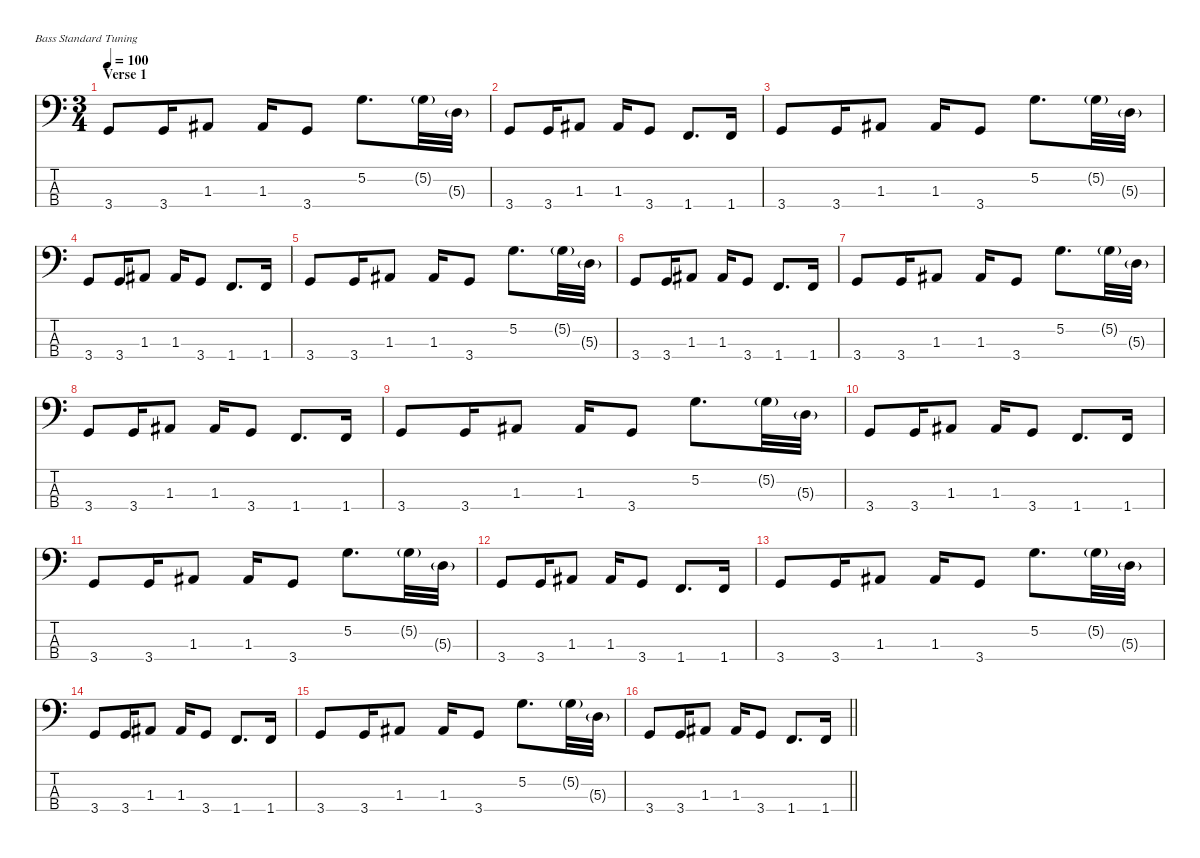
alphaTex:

\defaultSystemsLayout 4
\hideDynamics
\bracketExtendMode nobrackets
\singleTrackTrackNamePolicy hidden
\multiTrackTrackNamePolicy hidden
\firstSystemTrackNameMode fullname
\firstSystemTrackNameOrientation horizontal
\otherSystemsTrackNameOrientation horizontal
\track ("Geezer Butler - Bass" "el.bs.") {defaultSystemsLayout 4 instrument electricbassfinger}
\staff {score tabs}
\tuning (G2 D2 A1 E1)
\ts (3 4)
\section ("" "Verse 1")
\tempo 100
\clef f4
\ks c
3.4.8{dy f beam Up} 3.4.16{beam Up} 1.3{acc #}.8{beam Up} 1.3{acc #}.16{beam Up} 3.4.8{beam Up} 5.2.8{d beam Down} 5.2{g}.32{dy mf beam Down} 5.3{g}.32{beam Down} |
3.4.8{dy f beam Up} 3.4.16{beam Up} 1.3{acc #}.8{beam Up} 1.3{acc #}.16{beam Up} 3.4.8{beam Up} 1.4.8{d beam Up} 1.4.16{beam Up} |
3.4.8{beam Up} 3.4.16{beam Up} 1.3{acc #}.8{beam Up} 1.3{acc #}.16{beam Up} 3.4.8{beam Up} 5.2.8{d beam Down} 5.2{g}.32{dy mf beam Down} 5.3{g}.32{beam Down} |
3.4.8{dy f beam Up} 3.4.16{beam Up} 1.3{acc #}.8{beam Up} 1.3{acc #}.16{beam Up} 3.4.8{beam Up} 1.4.8{d beam Up} 1.4.16{beam Up} |
3.4.8{beam Up} 3.4.16{beam Up} 1.3{acc #}.8{beam Up} 1.3{acc #}.16{beam Up} 3.4.8{beam Up} 5.2.8{d beam Down} 5.2{g}.32{dy mf beam Down} 5.3{g}.32{beam Down} |
3.4.8{dy f beam Up} 3.4.16{beam Up} 1.3{acc #}.8{beam Up} 1.3{acc #}.16{beam Up} 3.4.8{beam Up} 1.4.8{d beam Up} 1.4.16{beam Up} |
3.4.8{beam Up} 3.4.16{beam Up} 1.3{acc #}.8{beam Up} 1.3{acc #}.16{beam Up} 3.4.8{beam Up} 5.2.8{d beam Down} 5.2{g}.32{dy mf beam Down} 5.3{g}.32{beam Down} |
3.4.8{dy f beam Up} 3.4.16{beam Up} 1.3{acc #}.8{beam Up} 1.3{acc #}.16{beam Up} 3.4.8{beam Up} 1.4.8{d beam Up} 1.4.16{beam Up} |
3.4.8{beam Up} 3.4.16{beam Up} 1.3{acc #}.8{beam Up} 1.3{acc #}.16{beam Up} 3.4.8{beam Up} 5.2.8{d beam Down} 5.2{g}.32{dy mf beam Down} 5.3{g}.32{beam Down} |
3.4.8{dy f beam Up} 3.4.16{beam Up} 1.3{acc #}.8{beam Up} 1.3{acc #}.16{beam Up} 3.4.8{beam Up} 1.4.8{d beam Up} 1.4.16{beam Up} |
3.4.8{beam Up} 3.4.16{beam Up} 1.3{acc #}.8{beam Up} 1.3{acc #}.16{beam Up} 3.4.8{beam Up} 5.2.8{d beam Down} 5.2{g}.32{dy mf beam Down} 5.3{g}.32{beam Down} |
3.4.8{dy f beam Up} 3.4.16{beam Up} 1.3{acc #}.8{beam Up} 1.3{acc #}.16{beam Up} 3.4.8{beam Up} 1.4.8{d beam Up} 1.4.16{beam Up} |
3.4.8{beam Up} 3.4.16{beam Up} 1.3{acc #}.8{beam Up} 1.3{acc #}.16{beam Up} 3.4.8{beam Up} 5.2.8{d beam Down} 5.2{g}.32{dy mf beam Down} 5.3{g}.32{beam Down} |
3.4.8{dy f beam Up} 3.4.16{beam Up} 1.3{acc #}.8{beam Up} 1.3{acc #}.16{beam Up} 3.4.8{beam Up} 1.4.8{d beam Up} 1.4.16{beam Up} |
3.4.8{beam Up} 3.4.16{beam Up} 1.3{acc #}.8{beam Up} 1.3{acc #}.16{beam Up} 3.4.8{beam Up} 5.2.8{d beam Down} 5.2{g}.32{dy mf beam Down} 5.3{g}.32{beam Down} |
\barLineRight lightlight
3.4.8{dy f beam Up} 3.4.16{beam Up} 1.3{acc #}.8{beam Up} 1.3{acc #}.16{beam Up} 3.4.8{beam Up} 1.4.8{d beam Up} 1.4.16{beam Up}
